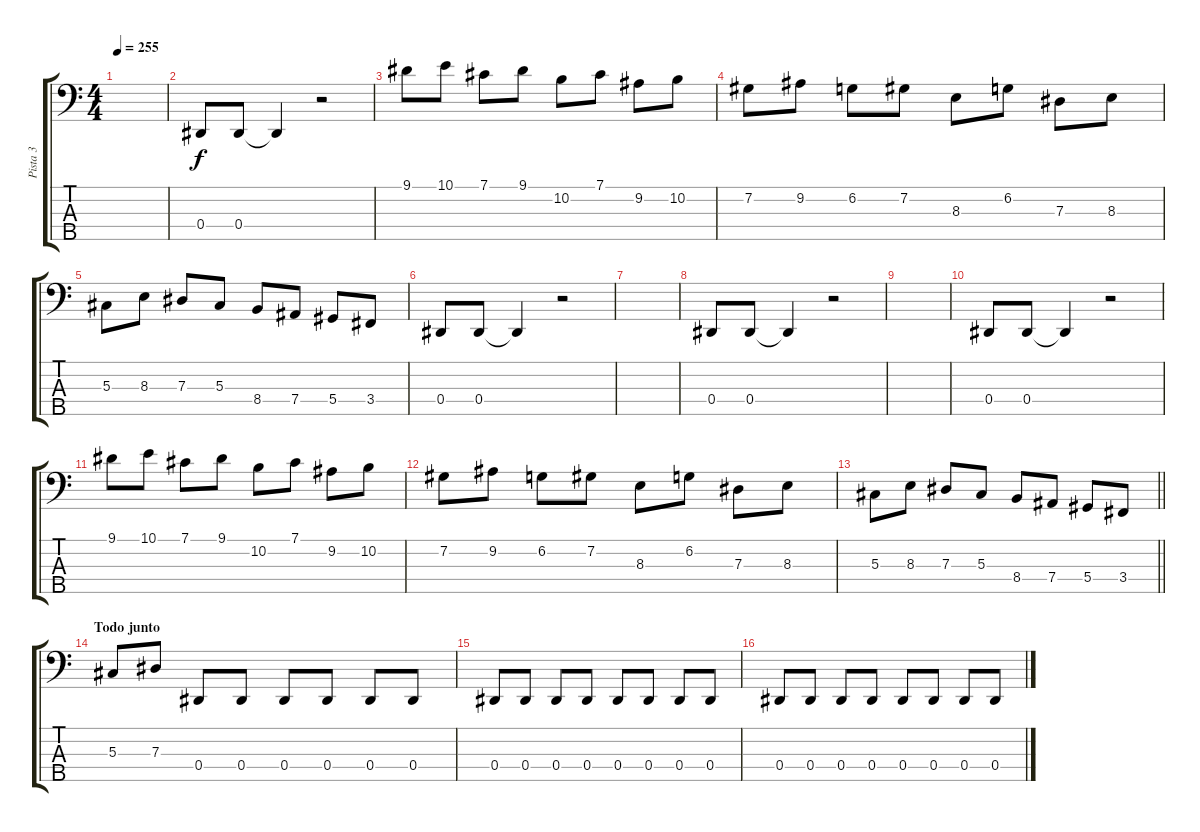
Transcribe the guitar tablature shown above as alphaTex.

\track ("Pista 3" "Pista 3") {instrument electricbassfinger}
\staff {score tabs}
\tuning (Gb2 Db2 Ab1 Eb1 Bb0) {hide}
\ts (4 4)
\tempo 255
\clef f4
\ks c
|
0.4.8 0.4.8 0.4{t}.4 r.2 |
9.1.8 10.1.8 7.1.8 9.1.8 10.2.8 7.1.8 9.2.8 10.2.8 |
7.2.8 9.2.8 6.2.8 7.2.8 8.3.8 6.2.8 7.3.8 8.3.8 |
5.3.8 8.3.8 7.3.8 5.3.8 8.4.8 7.4.8 5.4.8 3.4.8 |
0.4.8 0.4.8 0.4{t}.4 r.2 |
|
0.4.8 0.4.8 0.4{t}.4 r.2 |
|
0.4.8 0.4.8 0.4{t}.4 r.2 |
9.1.8 10.1.8 7.1.8 9.1.8 10.2.8 7.1.8 9.2.8 10.2.8 |
7.2.8 9.2.8 6.2.8 7.2.8 8.3.8 6.2.8 7.3.8 8.3.8 |
\barLineRight lightlight
5.3.8 8.3.8 7.3.8 5.3.8 8.4.8 7.4.8 5.4.8 3.4.8 |
\section ("" "Todo junto")
5.3.8 7.3.8 0.4.8 0.4.8 0.4.8 0.4.8 0.4.8 0.4.8 |
0.4.8 0.4.8 0.4.8 0.4.8 0.4.8 0.4.8 0.4.8 0.4.8 |
0.4.8 0.4.8 0.4.8 0.4.8 0.4.8 0.4.8 0.4.8 0.4.8
